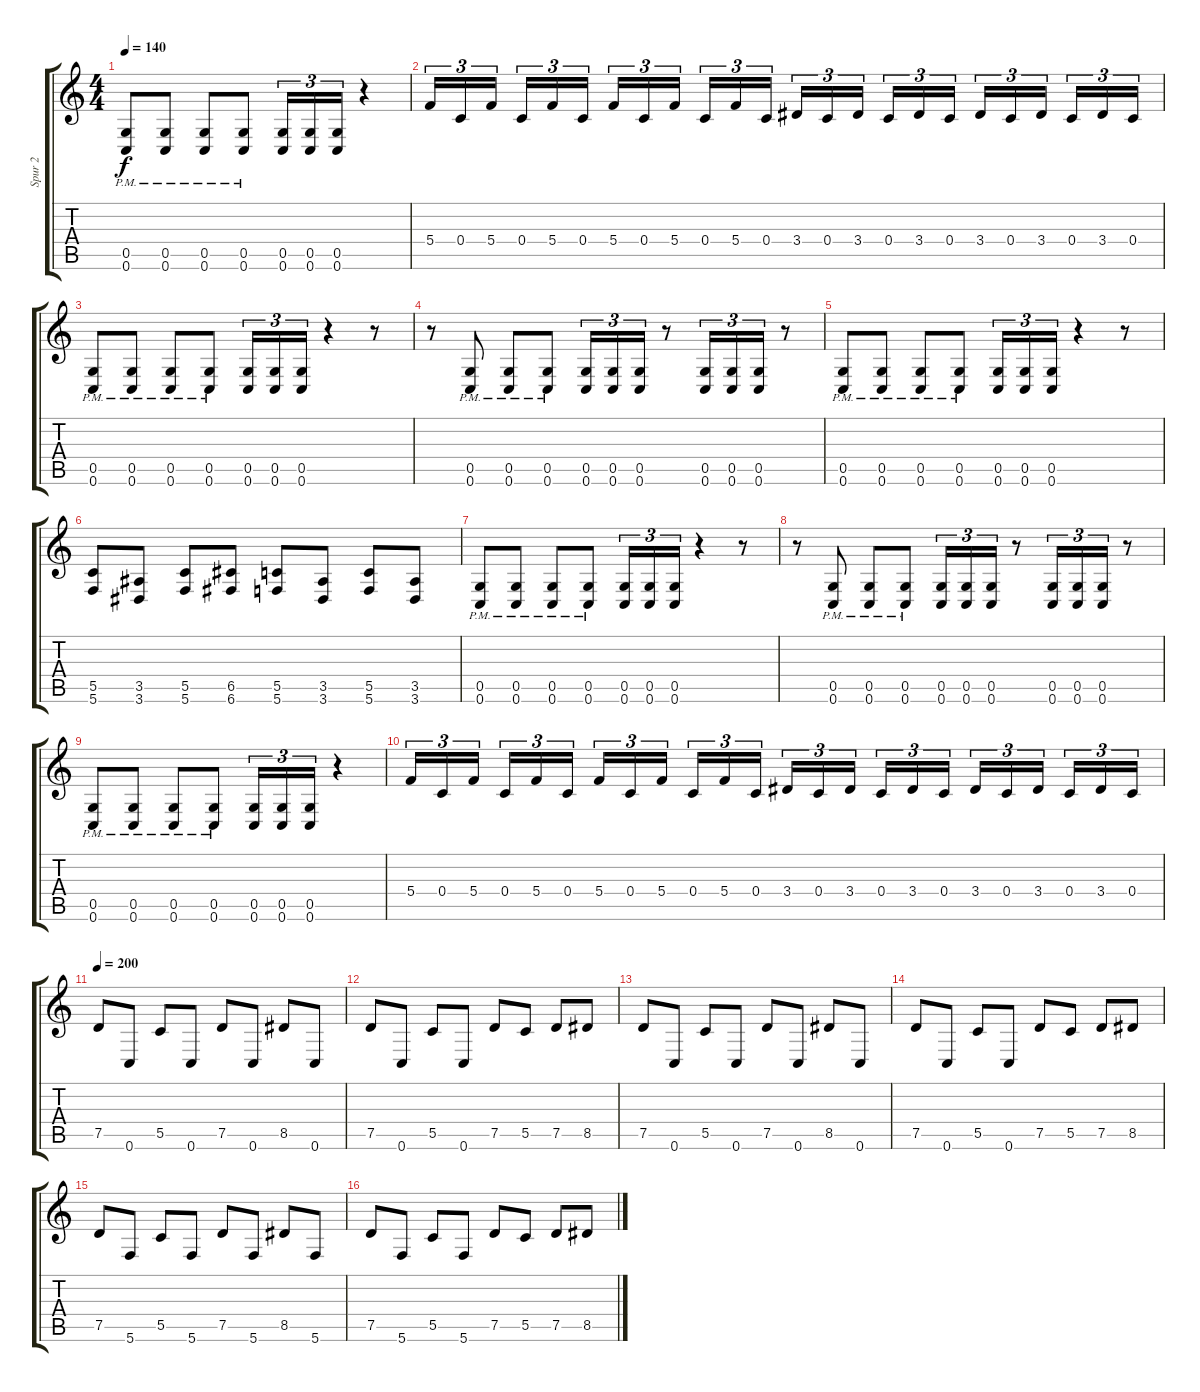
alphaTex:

\track ("Spur 2" "Spur 2") {instrument distortionguitar}
\staff {score tabs}
\tuning (D4 A3 F3 C3 G2 C2) {hide}
\ts (4 4)
\tempo 140
\clef g2
\ks c
(0.5{pm} 0.6{pm}).8{dy f} (0.5{pm} 0.6{pm}).8 (0.5{pm} 0.6{pm}).8 (0.5{pm} 0.6{pm}).8 (0.5 0.6).16{tu (3 2)} (0.5 0.6).16{tu (3 2)} (0.5 0.6).16{tu (3 2)} r.4 |
5.4.16{tu (3 2)} 0.4.16{tu (3 2)} 5.4.16{tu (3 2)} 0.4.16{tu (3 2)} 5.4.16{tu (3 2)} 0.4.16{tu (3 2)} 5.4.16{tu (3 2)} 0.4.16{tu (3 2)} 5.4.16{tu (3 2)} 0.4.16{tu (3 2)} 5.4.16{tu (3 2)} 0.4.16{tu (3 2)} 3.4.16{tu (3 2)} 0.4.16{tu (3 2)} 3.4.16{tu (3 2)} 0.4.16{tu (3 2)} 3.4.16{tu (3 2)} 0.4.16{tu (3 2)} 3.4.16{tu (3 2)} 0.4.16{tu (3 2)} 3.4.16{tu (3 2)} 0.4.16{tu (3 2)} 3.4.16{tu (3 2)} 0.4.16{tu (3 2)} |
(0.5{pm} 0.6{pm}).8 (0.5{pm} 0.6{pm}).8 (0.5{pm} 0.6{pm}).8 (0.5{pm} 0.6{pm}).8 (0.5 0.6).16{tu (3 2)} (0.5 0.6).16{tu (3 2)} (0.5 0.6).16{tu (3 2)} r.4 r.8 |
r.8 (0.5{pm} 0.6{pm}).8 (0.5{pm} 0.6{pm}).8 (0.5{pm} 0.6{pm}).8 (0.5 0.6).16{tu (3 2)} (0.5 0.6).16{tu (3 2)} (0.5 0.6).16{tu (3 2)} r.8 (0.5 0.6).16{tu (3 2)} (0.5 0.6).16{tu (3 2)} (0.5 0.6).16{tu (3 2)} r.8 |
(0.5{pm} 0.6{pm}).8 (0.5{pm} 0.6{pm}).8 (0.5{pm} 0.6{pm}).8 (0.5{pm} 0.6{pm}).8 (0.5 0.6).16{tu (3 2)} (0.5 0.6).16{tu (3 2)} (0.5 0.6).16{tu (3 2)} r.4 r.8 |
(5.5 5.6).8 (3.5 3.6).8 (5.5 5.6).8 (6.5 6.6).8 (5.5 5.6).8 (3.5 3.6).8 (5.5 5.6).8 (3.5 3.6).8 |
(0.5{pm} 0.6{pm}).8 (0.5{pm} 0.6{pm}).8 (0.5{pm} 0.6{pm}).8 (0.5{pm} 0.6{pm}).8 (0.5 0.6).16{tu (3 2)} (0.5 0.6).16{tu (3 2)} (0.5 0.6).16{tu (3 2)} r.4 r.8 |
r.8 (0.5{pm} 0.6{pm}).8 (0.5{pm} 0.6{pm}).8 (0.5{pm} 0.6{pm}).8 (0.5 0.6).16{tu (3 2)} (0.5 0.6).16{tu (3 2)} (0.5 0.6).16{tu (3 2)} r.8 (0.5 0.6).16{tu (3 2)} (0.5 0.6).16{tu (3 2)} (0.5 0.6).16{tu (3 2)} r.8 |
(0.5{pm} 0.6{pm}).8 (0.5{pm} 0.6{pm}).8 (0.5{pm} 0.6{pm}).8 (0.5{pm} 0.6{pm}).8 (0.5 0.6).16{tu (3 2)} (0.5 0.6).16{tu (3 2)} (0.5 0.6).16{tu (3 2)} r.4 |
5.4.16{tu (3 2)} 0.4.16{tu (3 2)} 5.4.16{tu (3 2)} 0.4.16{tu (3 2)} 5.4.16{tu (3 2)} 0.4.16{tu (3 2)} 5.4.16{tu (3 2)} 0.4.16{tu (3 2)} 5.4.16{tu (3 2)} 0.4.16{tu (3 2)} 5.4.16{tu (3 2)} 0.4.16{tu (3 2)} 3.4.16{tu (3 2)} 0.4.16{tu (3 2)} 3.4.16{tu (3 2)} 0.4.16{tu (3 2)} 3.4.16{tu (3 2)} 0.4.16{tu (3 2)} 3.4.16{tu (3 2)} 0.4.16{tu (3 2)} 3.4.16{tu (3 2)} 0.4.16{tu (3 2)} 3.4.16{tu (3 2)} 0.4.16{tu (3 2)} |
\tempo 200
7.5.8 0.6.8 5.5.8 0.6.8 7.5.8 0.6.8 8.5.8 0.6.8 |
7.5.8 0.6.8 5.5.8 0.6.8 7.5.8 5.5.8 7.5.8 8.5.8 |
7.5.8 0.6.8 5.5.8 0.6.8 7.5.8 0.6.8 8.5.8 0.6.8 |
7.5.8 0.6.8 5.5.8 0.6.8 7.5.8 5.5.8 7.5.8 8.5.8 |
7.5.8 5.6.8 5.5.8 5.6.8 7.5.8 5.6.8 8.5.8 5.6.8 |
7.5.8 5.6.8 5.5.8 5.6.8 7.5.8 5.5.8 7.5.8 8.5.8
